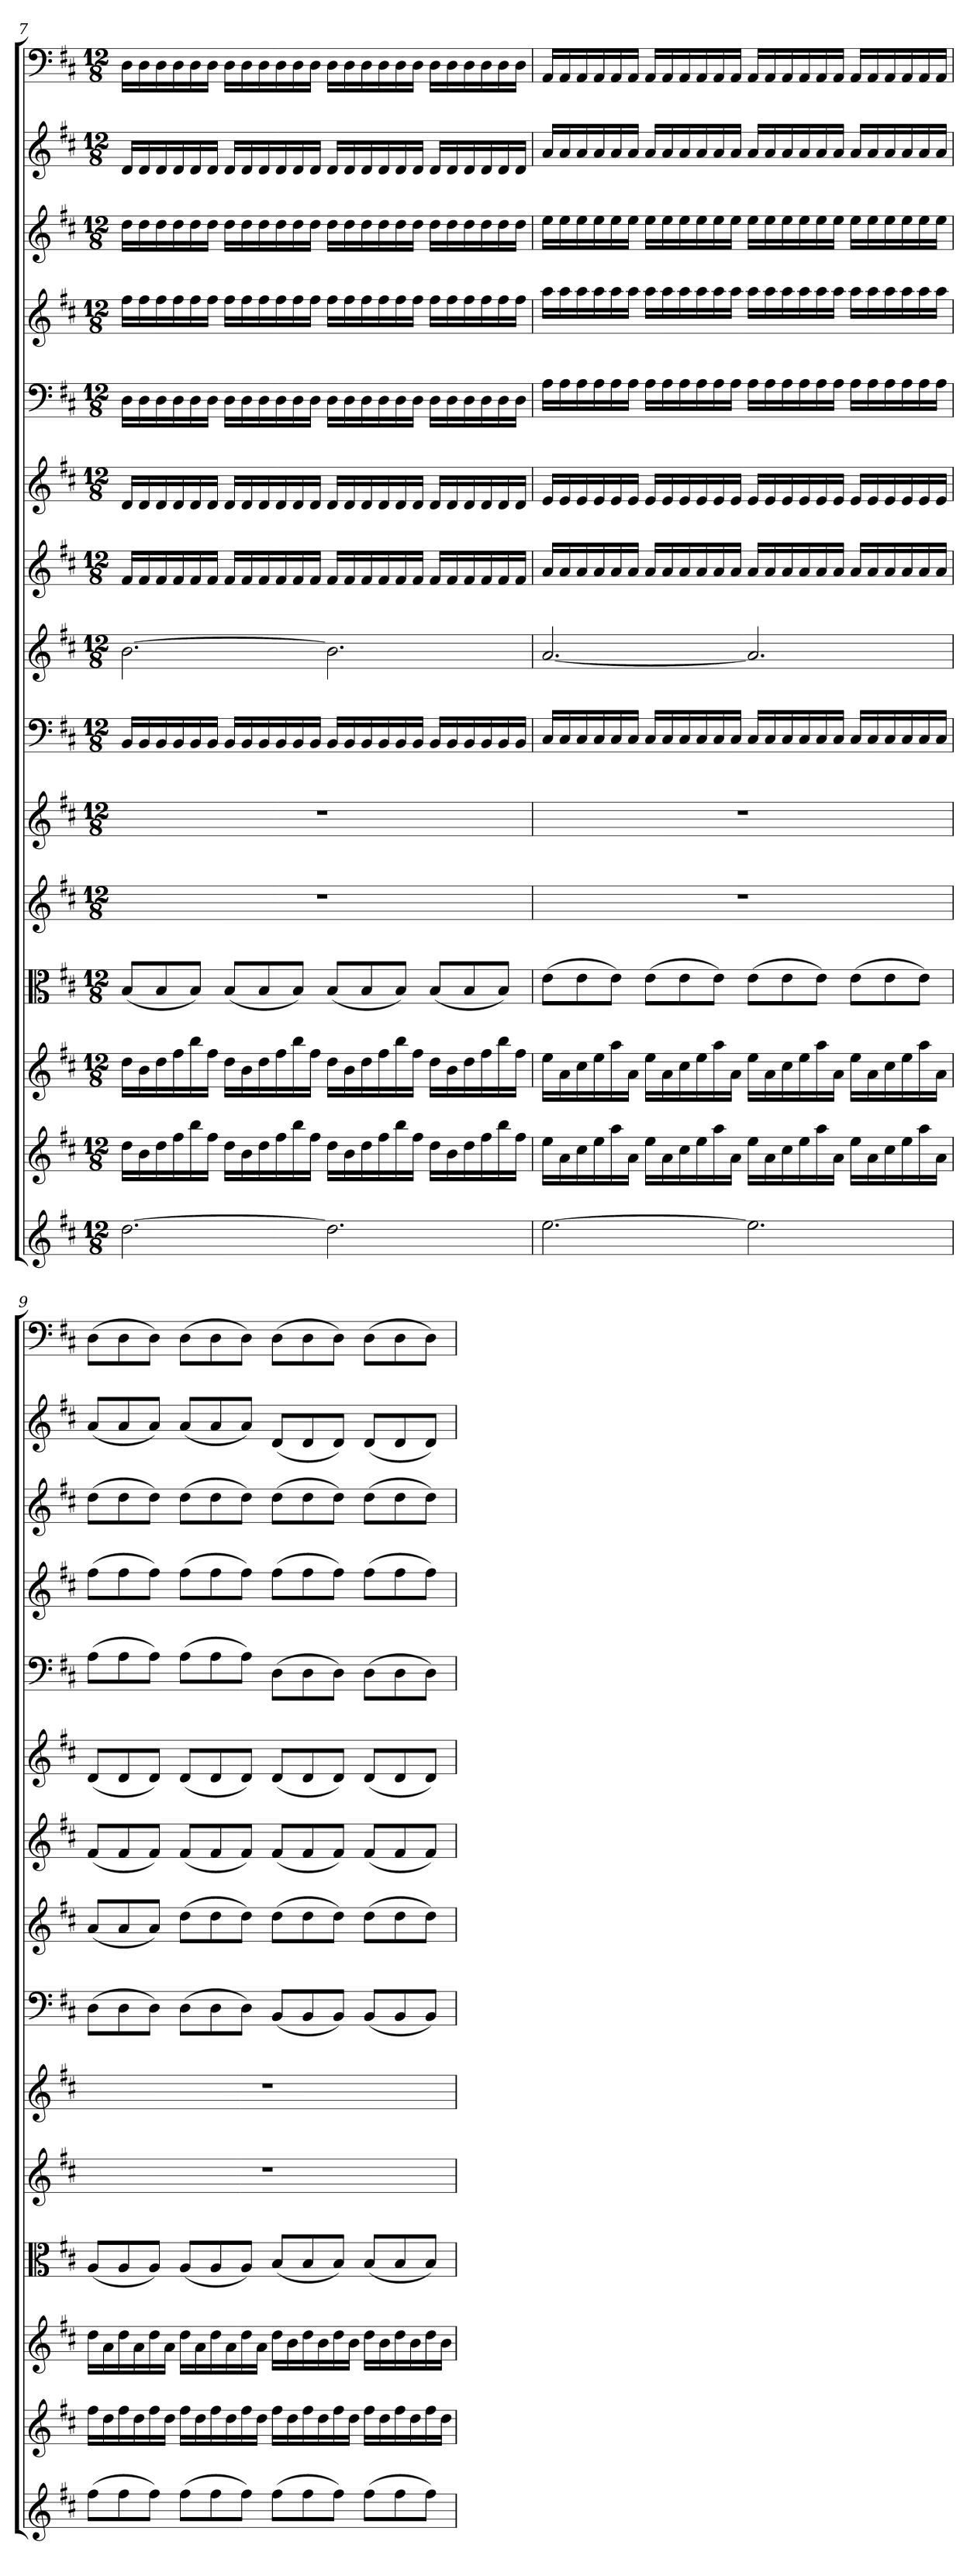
**kern	**kern	**kern	**kern	**kern	**kern	**kern	**kern	**kern	**kern	**kern	**kern	**kern	**kern	**kern
*part15	*part14	*part13	*part12	*part11	*part10	*part9	*part8	*part7	*part6	*part5	*part4	*part3	*part2	*part1
*staff15	*staff14	*staff13	*staff12	*staff11	*staff10	*staff9	*staff8	*staff7	*staff6	*staff5	*staff4	*staff3	*staff2	*staff1
*clefG2	*clefG2	*clefG2	*clefC3	*clefG2	*clefG2	*clefF4	*clefG2	*clefG2	*clefG2	*clefF4	*clefG2	*clefG2	*clefG2	*clefF4
*k[f#c#]	*k[f#c#]	*k[f#c#]	*k[f#c#]	*k[f#c#]	*k[f#c#]	*k[f#c#]	*k[f#c#]	*k[f#c#]	*k[f#c#]	*k[f#c#]	*k[f#c#]	*k[f#c#]	*k[f#c#]	*k[f#c#]
*D:	*D:	*D:	*D:	*D:	*D:	*D:	*D:	*D:	*D:	*D:	*D:	*D:	*D:	*D:
*M12/8	*M12/8	*M12/8	*M12/8	*M12/8	*M12/8	*M12/8	*M12/8	*M12/8	*M12/8	*M12/8	*M12/8	*M12/8	*M12/8	*M12/8
=7	=7	=7	=7	=7	=7	=7	=7	=7	=7	=7	=7	=7	=7	=7
[2.dd\	16dd\LL	16dd\LL	(8B/L	1.r	1.r	16BB/LL	[2.b\	16f#/LL	16d/LL	16D\LL	16ff#\LL	16dd\LL	16d/LL	16D\LL
.	16b\	16b\	.	.	.	16BB/	.	16f#/	16d/	16D\	16ff#\	16dd\	16d/	16D\
.	16dd\	16dd\	8B/	.	.	16BB/	.	16f#/	16d/	16D\	16ff#\	16dd\	16d/	16D\
.	16ff#\	16ff#\	.	.	.	16BB/	.	16f#/	16d/	16D\	16ff#\	16dd\	16d/	16D\
.	16bb\	16bb\	8B/J)	.	.	16BB/	.	16f#/	16d/	16D\	16ff#\	16dd\	16d/	16D\
.	16ff#\JJ	16ff#\JJ	.	.	.	16BB/JJ	.	16f#/JJ	16d/JJ	16D\JJ	16ff#\JJ	16dd\JJ	16d/JJ	16D\JJ
.	16dd\LL	16dd\LL	(8B/L	.	.	16BB/LL	.	16f#/LL	16d/LL	16D\LL	16ff#\LL	16dd\LL	16d/LL	16D\LL
.	16b\	16b\	.	.	.	16BB/	.	16f#/	16d/	16D\	16ff#\	16dd\	16d/	16D\
.	16dd\	16dd\	8B/	.	.	16BB/	.	16f#/	16d/	16D\	16ff#\	16dd\	16d/	16D\
.	16ff#\	16ff#\	.	.	.	16BB/	.	16f#/	16d/	16D\	16ff#\	16dd\	16d/	16D\
.	16bb\	16bb\	8B/J)	.	.	16BB/	.	16f#/	16d/	16D\	16ff#\	16dd\	16d/	16D\
.	16ff#\JJ	16ff#\JJ	.	.	.	16BB/JJ	.	16f#/JJ	16d/JJ	16D\JJ	16ff#\JJ	16dd\JJ	16d/JJ	16D\JJ
2.dd\]	16dd\LL	16dd\LL	(8B/L	.	.	16BB/LL	2.b\]	16f#/LL	16d/LL	16D\LL	16ff#\LL	16dd\LL	16d/LL	16D\LL
.	16b\	16b\	.	.	.	16BB/	.	16f#/	16d/	16D\	16ff#\	16dd\	16d/	16D\
.	16dd\	16dd\	8B/	.	.	16BB/	.	16f#/	16d/	16D\	16ff#\	16dd\	16d/	16D\
.	16ff#\	16ff#\	.	.	.	16BB/	.	16f#/	16d/	16D\	16ff#\	16dd\	16d/	16D\
.	16bb\	16bb\	8B/J)	.	.	16BB/	.	16f#/	16d/	16D\	16ff#\	16dd\	16d/	16D\
.	16ff#\JJ	16ff#\JJ	.	.	.	16BB/JJ	.	16f#/JJ	16d/JJ	16D\JJ	16ff#\JJ	16dd\JJ	16d/JJ	16D\JJ
.	16dd\LL	16dd\LL	(8B/L	.	.	16BB/LL	.	16f#/LL	16d/LL	16D\LL	16ff#\LL	16dd\LL	16d/LL	16D\LL
.	16b\	16b\	.	.	.	16BB/	.	16f#/	16d/	16D\	16ff#\	16dd\	16d/	16D\
.	16dd\	16dd\	8B/	.	.	16BB/	.	16f#/	16d/	16D\	16ff#\	16dd\	16d/	16D\
.	16ff#\	16ff#\	.	.	.	16BB/	.	16f#/	16d/	16D\	16ff#\	16dd\	16d/	16D\
.	16bb\	16bb\	8B/J)	.	.	16BB/	.	16f#/	16d/	16D\	16ff#\	16dd\	16d/	16D\
.	16ff#\JJ	16ff#\JJ	.	.	.	16BB/JJ	.	16f#/JJ	16d/JJ	16D\JJ	16ff#\JJ	16dd\JJ	16d/JJ	16D\JJ
=8	=8	=8	=8	=8	=8	=8	=8	=8	=8	=8	=8	=8	=8	=8
[2.ee\	16ee\LL	16ee\LL	(8e\L	1.r	1.r	16C#/LL	[2.a/	16a/LL	16e/LL	16A\LL	16aa\LL	16ee\LL	16a/LL	16AA/LL
.	16a\	16a\	.	.	.	16C#/	.	16a/	16e/	16A\	16aa\	16ee\	16a/	16AA/
.	16cc#\	16cc#\	8e\	.	.	16C#/	.	16a/	16e/	16A\	16aa\	16ee\	16a/	16AA/
.	16ee\	16ee\	.	.	.	16C#/	.	16a/	16e/	16A\	16aa\	16ee\	16a/	16AA/
.	16aa\	16aa\	8e\J)	.	.	16C#/	.	16a/	16e/	16A\	16aa\	16ee\	16a/	16AA/
.	16a\JJ	16a\JJ	.	.	.	16C#/JJ	.	16a/JJ	16e/JJ	16A\JJ	16aa\JJ	16ee\JJ	16a/JJ	16AA/JJ
.	16ee\LL	16ee\LL	(8e\L	.	.	16C#/LL	.	16a/LL	16e/LL	16A\LL	16aa\LL	16ee\LL	16a/LL	16AA/LL
.	16a\	16a\	.	.	.	16C#/	.	16a/	16e/	16A\	16aa\	16ee\	16a/	16AA/
.	16cc#\	16cc#\	8e\	.	.	16C#/	.	16a/	16e/	16A\	16aa\	16ee\	16a/	16AA/
.	16ee\	16ee\	.	.	.	16C#/	.	16a/	16e/	16A\	16aa\	16ee\	16a/	16AA/
.	16aa\	16aa\	8e\J)	.	.	16C#/	.	16a/	16e/	16A\	16aa\	16ee\	16a/	16AA/
.	16a\JJ	16a\JJ	.	.	.	16C#/JJ	.	16a/JJ	16e/JJ	16A\JJ	16aa\JJ	16ee\JJ	16a/JJ	16AA/JJ
2.ee\]	16ee\LL	16ee\LL	(8e\L	.	.	16C#/LL	2.a/]	16a/LL	16e/LL	16A\LL	16aa\LL	16ee\LL	16a/LL	16AA/LL
.	16a\	16a\	.	.	.	16C#/	.	16a/	16e/	16A\	16aa\	16ee\	16a/	16AA/
.	16cc#\	16cc#\	8e\	.	.	16C#/	.	16a/	16e/	16A\	16aa\	16ee\	16a/	16AA/
.	16ee\	16ee\	.	.	.	16C#/	.	16a/	16e/	16A\	16aa\	16ee\	16a/	16AA/
.	16aa\	16aa\	8e\J)	.	.	16C#/	.	16a/	16e/	16A\	16aa\	16ee\	16a/	16AA/
.	16a\JJ	16a\JJ	.	.	.	16C#/JJ	.	16a/JJ	16e/JJ	16A\JJ	16aa\JJ	16ee\JJ	16a/JJ	16AA/JJ
.	16ee\LL	16ee\LL	(8e\L	.	.	16C#/LL	.	16a/LL	16e/LL	16A\LL	16aa\LL	16ee\LL	16a/LL	16AA/LL
.	16a\	16a\	.	.	.	16C#/	.	16a/	16e/	16A\	16aa\	16ee\	16a/	16AA/
.	16cc#\	16cc#\	8e\	.	.	16C#/	.	16a/	16e/	16A\	16aa\	16ee\	16a/	16AA/
.	16ee\	16ee\	.	.	.	16C#/	.	16a/	16e/	16A\	16aa\	16ee\	16a/	16AA/
.	16aa\	16aa\	8e\J)	.	.	16C#/	.	16a/	16e/	16A\	16aa\	16ee\	16a/	16AA/
.	16a\JJ	16a\JJ	.	.	.	16C#/JJ	.	16a/JJ	16e/JJ	16A\JJ	16aa\JJ	16ee\JJ	16a/JJ	16AA/JJ
=9	=9	=9	=9	=9	=9	=9	=9	=9	=9	=9	=9	=9	=9	=9
(8ff#\L	16ff#\LL	16dd\LL	(8A/L	1.r	1.r	(8D\L	(8a/L	(8f#/L	(8d/L	(8A\L	(8ff#\L	(8dd\L	(8a/L	(8D\L
.	16dd\	16a\	.	.	.	.	.	.	.	.	.	.	.	.
8ff#\	16ff#\	16dd\	8A/	.	.	8D\	8a/	8f#/	8d/	8A\	8ff#\	8dd\	8a/	8D\
.	16dd\	16a\	.	.	.	.	.	.	.	.	.	.	.	.
8ff#\J)	16ff#\	16dd\	8A/J)	.	.	8D\J)	8a/J)	8f#/J)	8d/J)	8A\J)	8ff#\J)	8dd\J)	8a/J)	8D\J)
.	16dd\JJ	16a\JJ	.	.	.	.	.	.	.	.	.	.	.	.
(8ff#\L	16ff#\LL	16dd\LL	(8A/L	.	.	(8D\L	(8dd\L	(8f#/L	(8d/L	(8A\L	(8ff#\L	(8dd\L	(8a/L	(8D\L
.	16dd\	16a\	.	.	.	.	.	.	.	.	.	.	.	.
8ff#\	16ff#\	16dd\	8A/	.	.	8D\	8dd\	8f#/	8d/	8A\	8ff#\	8dd\	8a/	8D\
.	16dd\	16a\	.	.	.	.	.	.	.	.	.	.	.	.
8ff#\J)	16ff#\	16dd\	8A/J)	.	.	8D\J)	8dd\J)	8f#/J)	8d/J)	8A\J)	8ff#\J)	8dd\J)	8a/J)	8D\J)
.	16dd\JJ	16a\JJ	.	.	.	.	.	.	.	.	.	.	.	.
(8ff#\L	16ff#\LL	16dd\LL	(8B/L	.	.	(8BB/L	(8dd\L	(8f#/L	(8d/L	(8D\L	(8ff#\L	(8dd\L	(8d/L	(8D\L
.	16dd\	16b\	.	.	.	.	.	.	.	.	.	.	.	.
8ff#\	16ff#\	16dd\	8B/	.	.	8BB/	8dd\	8f#/	8d/	8D\	8ff#\	8dd\	8d/	8D\
.	16dd\	16b\	.	.	.	.	.	.	.	.	.	.	.	.
8ff#\J)	16ff#\	16dd\	8B/J)	.	.	8BB/J)	8dd\J)	8f#/J)	8d/J)	8D\J)	8ff#\J)	8dd\J)	8d/J)	8D\J)
.	16dd\JJ	16b\JJ	.	.	.	.	.	.	.	.	.	.	.	.
(8ff#\L	16ff#\LL	16dd\LL	(8B/L	.	.	(8BB/L	(8dd\L	(8f#/L	(8d/L	(8D\L	(8ff#\L	(8dd\L	(8d/L	(8D\L
.	16dd\	16b\	.	.	.	.	.	.	.	.	.	.	.	.
8ff#\	16ff#\	16dd\	8B/	.	.	8BB/	8dd\	8f#/	8d/	8D\	8ff#\	8dd\	8d/	8D\
.	16dd\	16b\	.	.	.	.	.	.	.	.	.	.	.	.
8ff#\J)	16ff#\	16dd\	8B/J)	.	.	8BB/J)	8dd\J)	8f#/J)	8d/J)	8D\J)	8ff#\J)	8dd\J)	8d/J)	8D\J)
.	16dd\JJ	16b\JJ	.	.	.	.	.	.	.	.	.	.	.	.
=	=	=	=	=	=	=	=	=	=	=	=	=	=	=
*-	*-	*-	*-	*-	*-	*-	*-	*-	*-	*-	*-	*-	*-	*-
